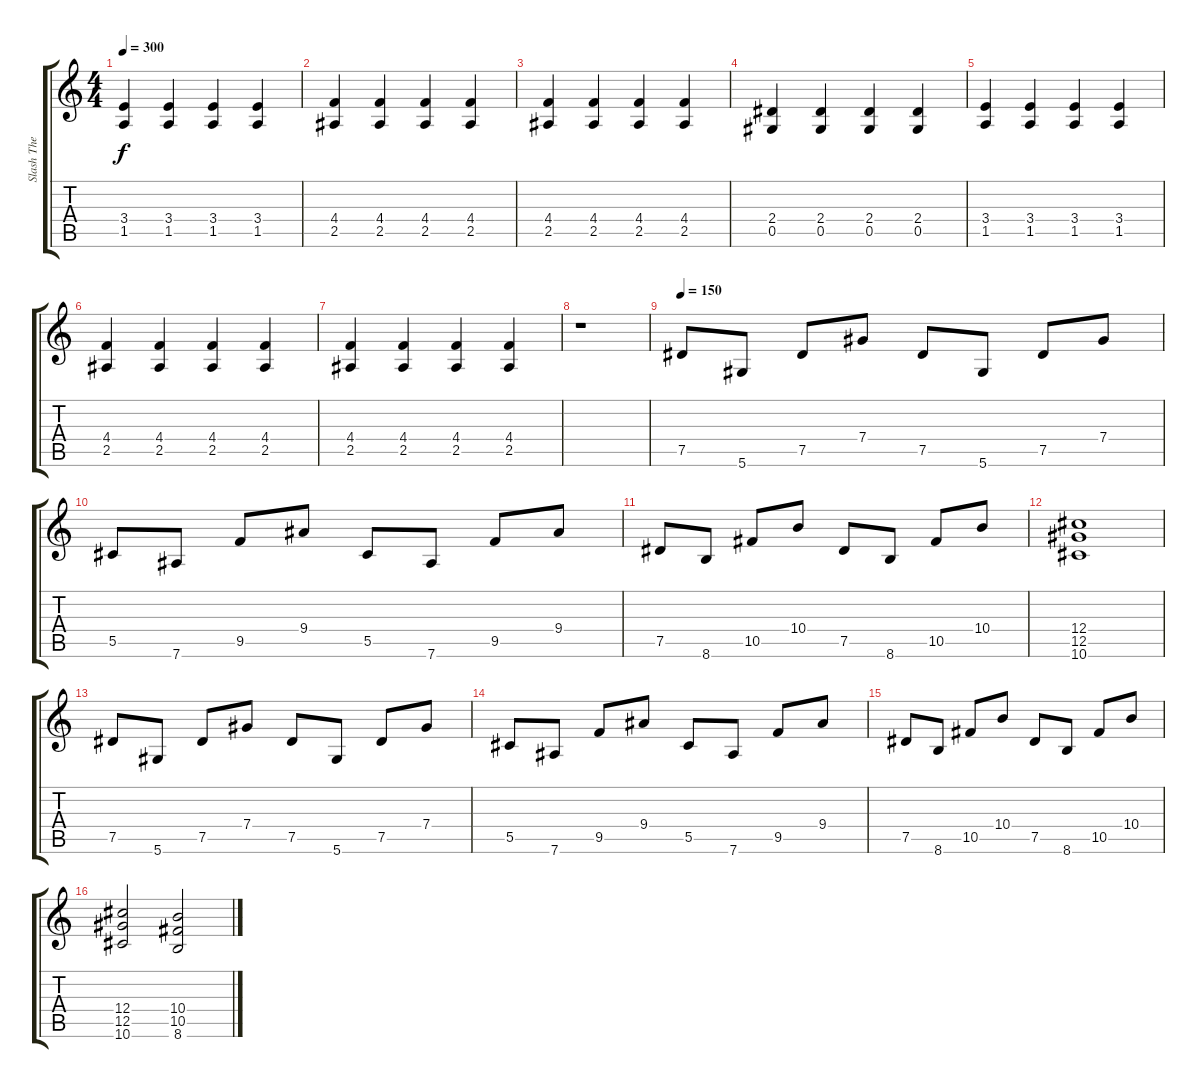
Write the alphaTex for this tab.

\track ("Slash The Ripper" "Slash The ") {instrument distortionguitar}
\staff {score tabs}
\tuning (Eb4 Bb3 Gb3 Db3 Ab2 Eb2) {hide}
\ts (4 4)
\tempo 300
\clef g2
\ks c
(3.4 1.5).4{dy f} (3.4 1.5).4 (3.4 1.5).4 (3.4 1.5).4 |
(4.4 2.5).4 (4.4 2.5).4 (4.4 2.5).4 (4.4 2.5).4 |
(4.4 2.5).4 (4.4 2.5).4 (4.4 2.5).4 (4.4 2.5).4 |
(2.4 0.5).4 (2.4 0.5).4 (2.4 0.5).4 (2.4 0.5).4 |
(3.4 1.5).4 (3.4 1.5).4 (3.4 1.5).4 (3.4 1.5).4 |
(4.4 2.5).4 (4.4 2.5).4 (4.4 2.5).4 (4.4 2.5).4 |
(4.4 2.5).4 (4.4 2.5).4 (4.4 2.5).4 (4.4 2.5).4 |
r.1 |
\tempo 150
7.5.8 5.6.8 7.5.8 7.4.8 7.5.8 5.6.8 7.5.8 7.4.8 |
5.5.8 7.6.8 9.5.8 9.4.8 5.5.8 7.6.8 9.5.8 9.4.8 |
7.5.8 8.6.8 10.5.8 10.4.8 7.5.8 8.6.8 10.5.8 10.4.8 |
(12.4 12.5 10.6).1 |
7.5.8 5.6.8 7.5.8 7.4.8 7.5.8 5.6.8 7.5.8 7.4.8 |
5.5.8 7.6.8 9.5.8 9.4.8 5.5.8 7.6.8 9.5.8 9.4.8 |
7.5.8 8.6.8 10.5.8 10.4.8 7.5.8 8.6.8 10.5.8 10.4.8 |
(12.4 12.5 10.6).2 (10.4 10.5 8.6).2
